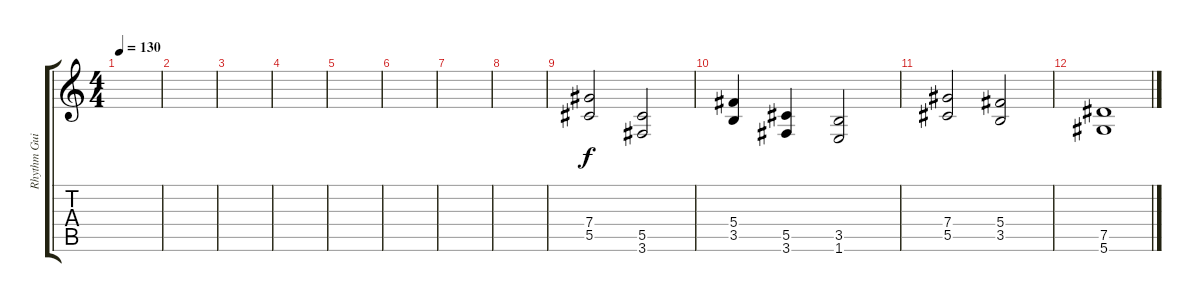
\track ("Rhythm Guitar" "Rhythm Gui") {instrument distortionguitar}
\staff {score tabs}
\tuning (Eb4 Bb3 Gb3 Db3 Ab2 Eb2) {hide}
\ts (4 4)
\tempo 130
\clef g2
\ks c
|
|
|
|
|
|
|
|
(7.4 5.5).2 (5.5 3.6).2 |
(5.4 3.5).4 (5.5 3.6).4 (3.5 1.6).2 |
(7.4 5.5).2 (5.4 3.5).2 |
(7.5 5.6).1
